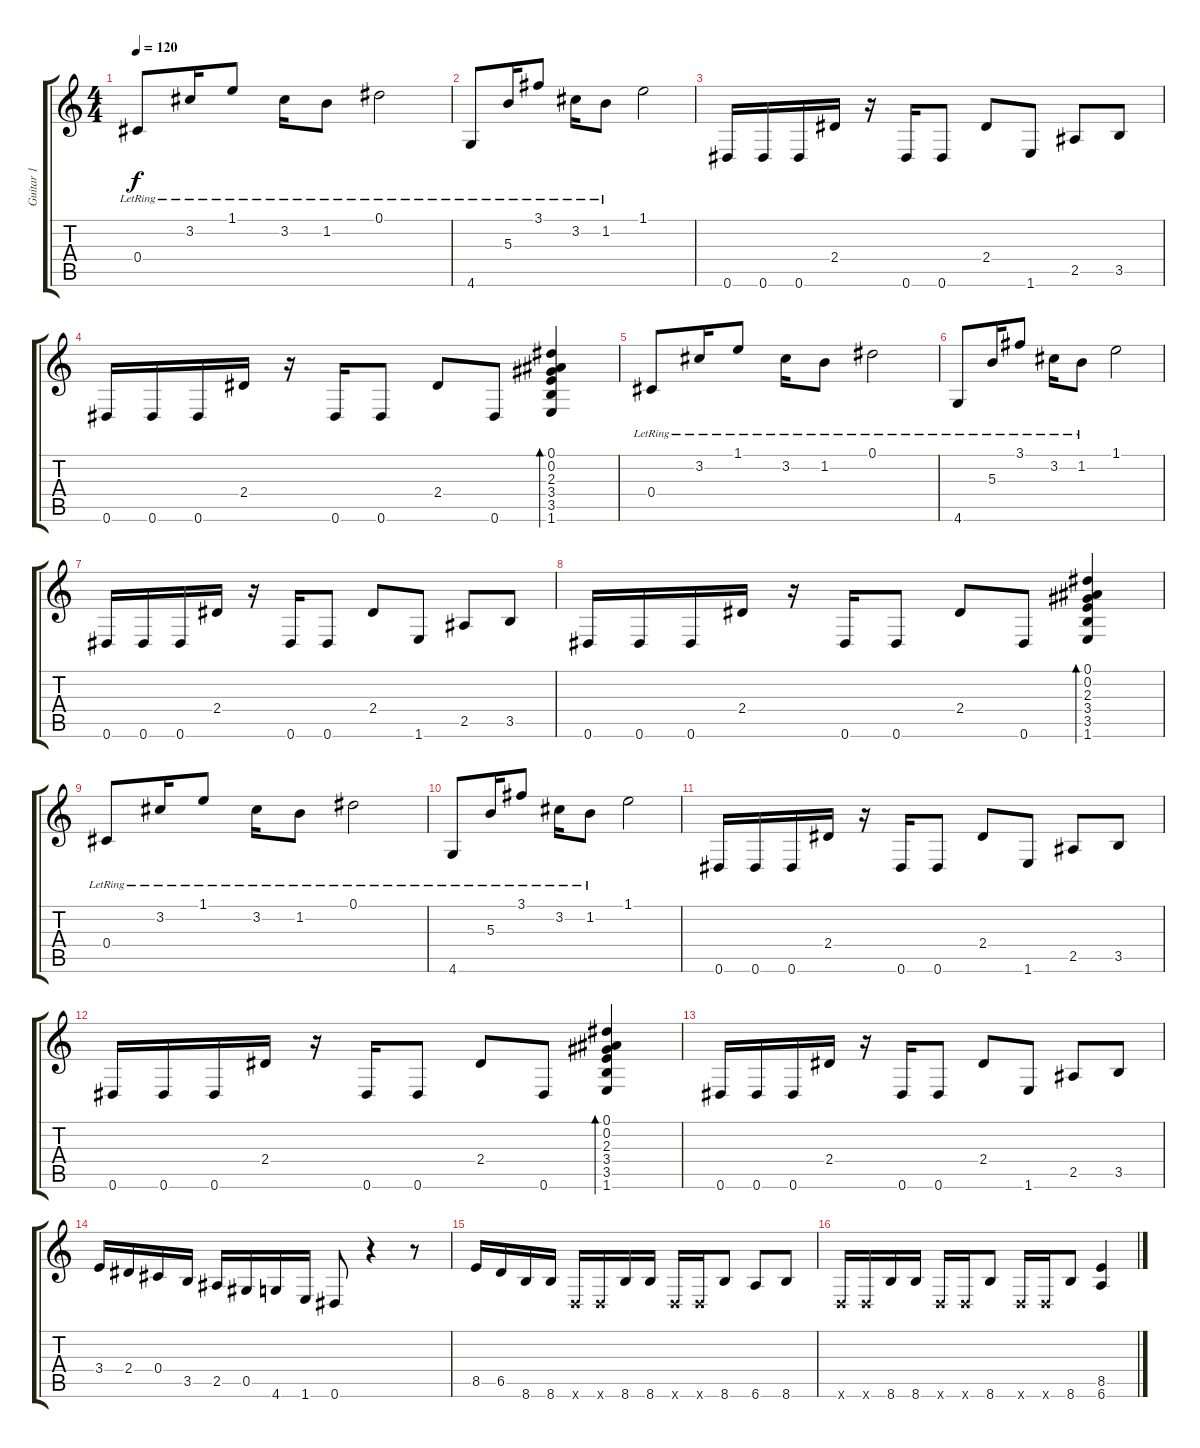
\track ("Guitar 1" "Guitar 1") {instrument overdrivenguitar}
\staff {score tabs}
\tuning (Eb4 Bb3 Gb3 Db3 Ab2 Eb2) {hide}
\ts (4 4)
\tempo 120
\clef g2
\ks c
0.4{lr}.8{dy f} 3.2{lr}.16 1.1{lr}.8 3.2{lr}.16 1.2{lr}.8 0.1{lr}.2 |
4.6{lr}.8 5.3{lr}.16 3.1{lr}.8 3.2{lr}.16 1.2{lr}.8 1.1.2 |
0.6.16 0.6.16 0.6.16 2.4.16 r.16 0.6.16 0.6.8 2.4.8 1.6.8 2.5.8 3.5.8 |
0.6.16 0.6.16 0.6.16 2.4.16 r.16 0.6.16 0.6.8 2.4.8 0.6.8 (0.1 0.2 2.3 3.4 3.5 1.6).4{bd 60} |
0.4{lr}.8 3.2{lr}.16 1.1{lr}.8 3.2{lr}.16 1.2{lr}.8 0.1{lr}.2 |
4.6{lr}.8 5.3{lr}.16 3.1{lr}.8 3.2{lr}.16 1.2{lr}.8 1.1.2 |
0.6.16 0.6.16 0.6.16 2.4.16 r.16 0.6.16 0.6.8 2.4.8 1.6.8 2.5.8 3.5.8 |
0.6.16 0.6.16 0.6.16 2.4.16 r.16 0.6.16 0.6.8 2.4.8 0.6.8 (0.1 0.2 2.3 3.4 3.5 1.6).4{bd 60} |
0.4{lr}.8 3.2{lr}.16 1.1{lr}.8 3.2{lr}.16 1.2{lr}.8 0.1{lr}.2 |
4.6{lr}.8 5.3{lr}.16 3.1{lr}.8 3.2{lr}.16 1.2{lr}.8 1.1.2 |
0.6.16 0.6.16 0.6.16 2.4.16 r.16 0.6.16 0.6.8 2.4.8 1.6.8 2.5.8 3.5.8 |
0.6.16 0.6.16 0.6.16 2.4.16 r.16 0.6.16 0.6.8 2.4.8 0.6.8 (0.1 0.2 2.3 3.4 3.5 1.6).4{bd 60} |
0.6.16 0.6.16 0.6.16 2.4.16 r.16 0.6.16 0.6.8 2.4.8 1.6.8 2.5.8 3.5.8 |
3.4.16 2.4.16 0.4.16 3.5.16 2.5.16 0.5.16 4.6.16 1.6.16 0.6.8 r.4 r.8 |
8.5.16 6.5.16 8.6.16 8.6.16 -1.6{x}.16 -1.6{x}.16 8.6.16 8.6.16 -1.6{x}.16 -1.6{x}.16 8.6.8 6.6.8 8.6.8 |
-1.6{x}.16 -1.6{x}.16 8.6.16 8.6.16 -1.6{x}.16 -1.6{x}.16 8.6.8 -1.6{x}.16 -1.6{x}.16 8.6.8 (8.5 6.6).4
